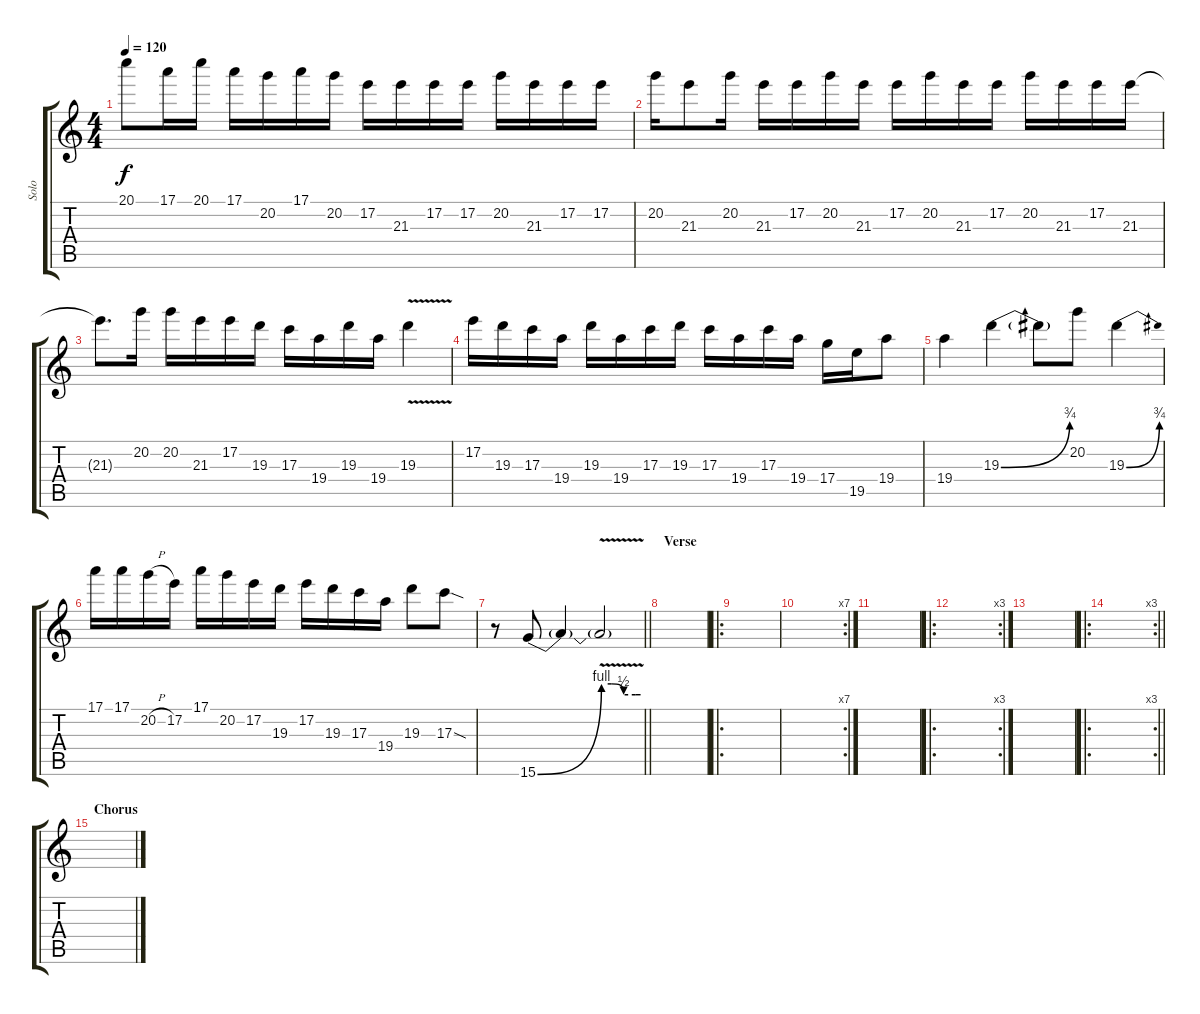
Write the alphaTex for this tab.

\track ("Solo" "Solo") {instrument distortionguitar}
\staff {score tabs}
\tuning (E4 B3 G3 D3 A2 E2) {hide}
\ts (4 4)
\tempo 120
\clef g2
\ks c
20.1{t}.8{dy f} 17.1.16 20.1.16 17.1.16 20.2.16 17.1.16 20.2.16 17.2.16 21.3.16 17.2.16 17.2.16 20.2.16 21.3.16 17.2.16 17.2.16 |
20.2.16 21.3.8 20.2.16 21.3.16 17.2.16 20.2.16 21.3.16 17.2.16 20.2.16 21.3.16 17.2.16 20.2.16 21.3.16 17.2.16 21.3.16 |
21.3{t}.8{d} 20.2.16 20.2.16 21.3.16 17.2.16 19.3.16 17.3.16 19.4.16 19.3.16 19.4.16 19.3{v}.4 |
17.2.16 19.3.16 17.3.16 19.4.16 19.3.16 19.4.16 17.3.16 19.3.16 17.3.16 19.4.16 17.3.16 19.4.16 17.4.16 19.5.16 19.4.8 |
19.4.4 19.3{be (bend 0 0 60 3)}.4 19.3{t}.8 20.2.8 19.3{be (bend 0 0 60 3)}.4 |
17.1.16 17.1.16 20.2{h}.16 17.2.16 17.1.16 20.2.16 17.2.16 19.3.16 17.2.16 19.3.16 17.3.16 19.4.16 19.3.8 17.3{sod}.8 |
\barLineRight lightlight
r.8 15.6{be (bend 0 0 60 4)}.8 15.6{t}.4 15.6{be (custom 0 4 15 4 34 2 52 2 60 2) v t}.2 |
\section ("" "Verse")
|
\ro
|
\rc 7
|
|
\ro
\rc 3
|
|
\ro
\rc 3
\barLineRight lightlight
|
\section ("" "Chorus")
